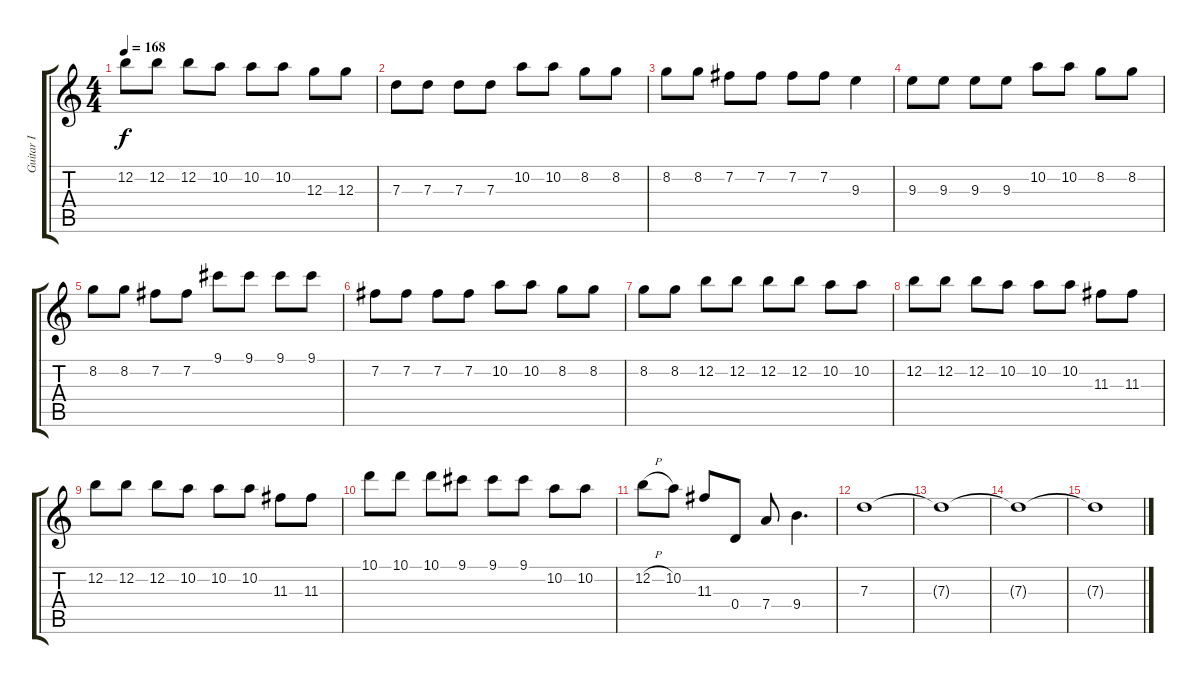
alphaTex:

\track ("Guitar I" "Guitar I") {instrument overdrivenguitar}
\staff {score tabs}
\tuning (E4 B3 G3 D3 A2 D2) {hide}
\ts (4 4)
\tempo 168
\clef g2
\ks c
12.2.8{dy f} 12.2.8 12.2.8 10.2.8 10.2.8 10.2.8 12.3.8 12.3.8 |
7.3.8 7.3.8 7.3.8 7.3.8 10.2.8 10.2.8 8.2.8 8.2.8 |
8.2.8 8.2.8 7.2.8 7.2.8 7.2.8 7.2.8 9.3.4 |
9.3.8 9.3.8 9.3.8 9.3.8 10.2.8 10.2.8 8.2.8 8.2.8 |
8.2.8 8.2.8 7.2.8 7.2.8 9.1.8 9.1.8 9.1.8 9.1.8 |
7.2.8 7.2.8 7.2.8 7.2.8 10.2.8 10.2.8 8.2.8 8.2.8 |
8.2.8 8.2.8 12.2.8 12.2.8 12.2.8 12.2.8 10.2.8 10.2.8 |
12.2.8 12.2.8 12.2.8 10.2.8 10.2.8 10.2.8 11.3.8 11.3.8 |
12.2.8 12.2.8 12.2.8 10.2.8 10.2.8 10.2.8 11.3.8 11.3.8 |
10.1.8 10.1.8 10.1.8 9.1.8 9.1.8 9.1.8 10.2.8 10.2.8 |
12.2{h}.8 10.2.8 11.3.8 0.4.8 7.4.8 9.4.4{d} |
7.3.1 |
7.3{t}.1 |
7.3{t}.1 |
7.3{t}.1
